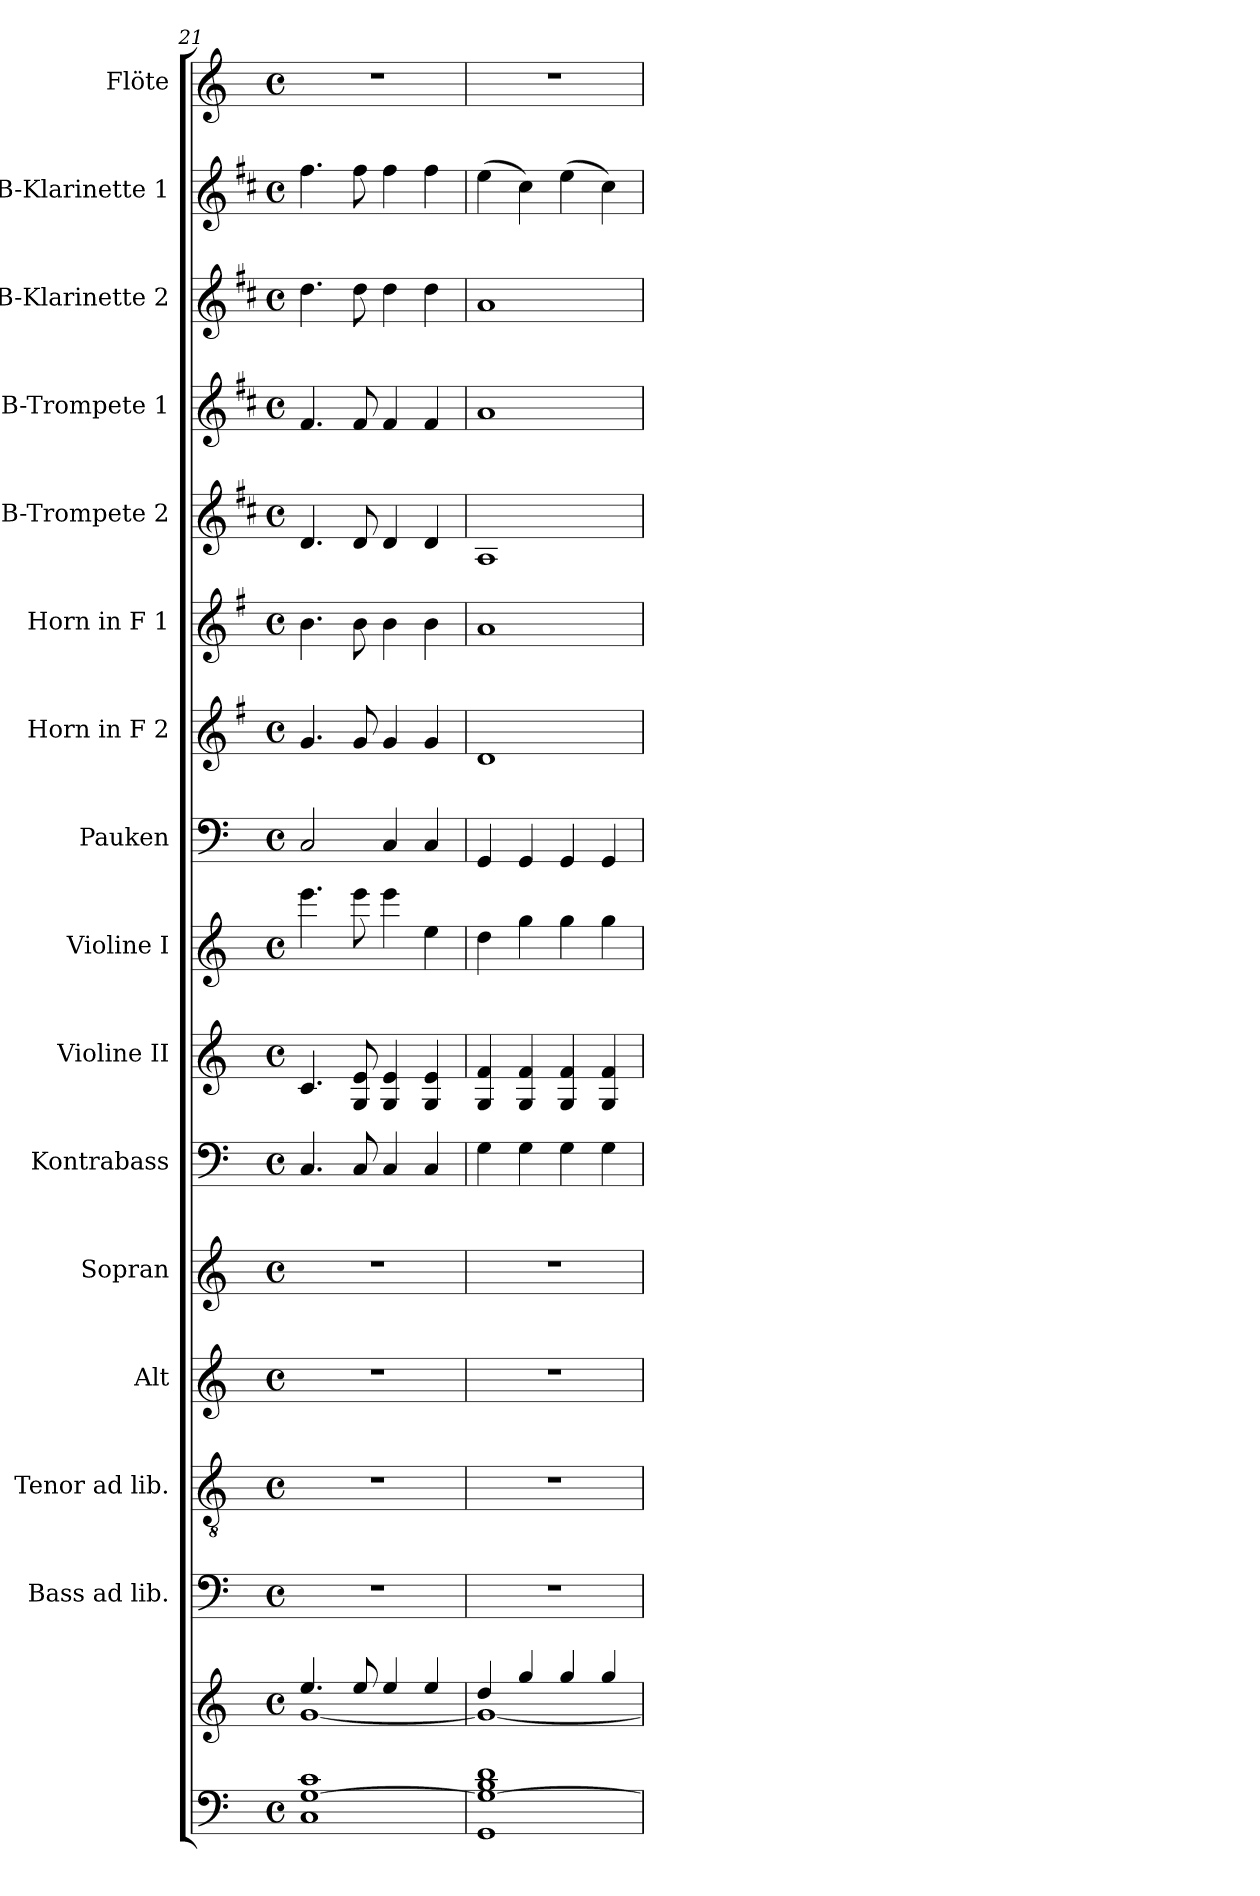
**kern	**kern	**kern	**kern	**kern	**kern	**kern	**kern	**kern	**kern	**kern	**kern	**kern	**kern	**kern	**kern	**kern
*part16	*part16	*part15	*part14	*part13	*part12	*part11	*part10	*part9	*part8	*part7	*part6	*part5	*part4	*part3	*part2	*part1
*staff17	*staff16	*staff15	*staff14	*staff13	*staff12	*staff11	*staff10	*staff9	*staff8	*staff7	*staff6	*staff5	*staff4	*staff3	*staff2	*staff1
*	*	*I"Bass ad lib.	*I"Tenor ad lib.	*I"Alt	*I"Sopran	*I"Kontrabass	*I"Violine II	*I"Violine I	*I"Pauken	*I"Horn in F 2	*I"Horn in F 1	*I"B-Trompete 2	*I"B-Trompete 1	*I"B-Klarinette 2	*I"B-Klarinette 1	*I"Flöte
*	*	*I'B.	*I'T.	*I'A.	*I'S.	*I'Kb.	*I'Vl. II	*I'Vl. I	*I'Pk.	*	*I'Hr. 1	*I'B Trp. 2	*I'B Trp. 1	*I'B Kl. 2	*I'B Kl. 1	*I'Fl.
*clefF4	*clefG2	*clefF4	*clefGv2	*clefG2	*clefG2	*clefF4	*clefG2	*clefG2	*clefF4	*clefG2	*clefG2	*clefG2	*clefG2	*clefG2	*clefG2	*clefG2
*	*	*	*	*	*	*ITrd7c12	*	*	*	*ITrd4c7	*ITrd4c7	*ITrd1c2	*ITrd1c2	*ITrd1c2	*ITrd1c2	*
*k[]	*k[]	*k[]	*k[]	*k[]	*k[]	*k[]	*k[]	*k[]	*k[]	*k[]	*k[]	*k[]	*k[]	*k[]	*k[]	*k[]
*C:	*C:	*C:	*C:	*C:	*C:	*C:	*C:	*C:	*C:	*C:	*C:	*C:	*C:	*C:	*C:	*C:
*M4/4	*M4/4	*M4/4	*M4/4	*M4/4	*M4/4	*M4/4	*M4/4	*M4/4	*M4/4	*M4/4	*M4/4	*M4/4	*M4/4	*M4/4	*M4/4	*M4/4
*met(c)	*met(c)	*met(c)	*met(c)	*met(c)	*met(c)	*met(c)	*met(c)	*met(c)	*met(c)	*met(c)	*met(c)	*met(c)	*met(c)	*met(c)	*met(c)	*met(c)
=21	=21	=21	=21	=21	=21	=21	=21	=21	=21	=21	=21	=21	=21	=21	=21	=21
*^	*^	*	*	*	*	*	*	*	*	*	*	*	*	*	*	*
[>1G 1c	1C	4.ee/	[<1g	1r	1r	1r	1r	4.CC/	4.c/	4.eee\	2C/	4.c/	4.e\	4.c/	4.e/	4.cc\	4.ee\	1r
.	.	8ee/	.	.	.	.	.	8CC/	8G/ 8e/	8eee\	.	8c/	8e\	8c/	8e/	8cc\	8ee\	.
.	.	4ee/	.	.	.	.	.	4CC/	4G/ 4e/	4eee\	4C/	4c/	4e\	4c/	4e/	4cc\	4ee\	.
.	.	4ee/	.	.	.	.	.	4CC/	4G/ 4e/	4ee\	4C/	4c/	4e\	4c/	4e/	4cc\	4ee\	.
=22	=22	=22	=22	=22	=22	=22	=22	=22	=22	=22	=22	=22	=22	=22	=22	=22	=22	=22
1G_ 1B 1d	1GG	4dd/	1g_	1r	1r	1r	1r	4GG\	4G/ 4f/	4dd\	4GG/	1G	1d	1G	1g	1g	(>4dd\	1r
.	.	4gg/	.	.	.	.	.	4GG\	4G/ 4f/	4gg\	4GG/	.	.	.	.	.	4b\)	.
.	.	4gg/	.	.	.	.	.	4GG\	4G/ 4f/	4gg\	4GG/	.	.	.	.	.	(>4dd\	.
.	.	4gg/	.	.	.	.	.	4GG\	4G/ 4f/	4gg\	4GG/	.	.	.	.	.	4b\)	.
*v	*v	*	*	*	*	*	*	*	*	*	*	*	*	*	*	*	*	*
*	*v	*v	*	*	*	*	*	*	*	*	*	*	*	*	*	*	*
=	=	=	=	=	=	=	=	=	=	=	=	=	=	=	=	=
*-	*-	*-	*-	*-	*-	*-	*-	*-	*-	*-	*-	*-	*-	*-	*-	*-
